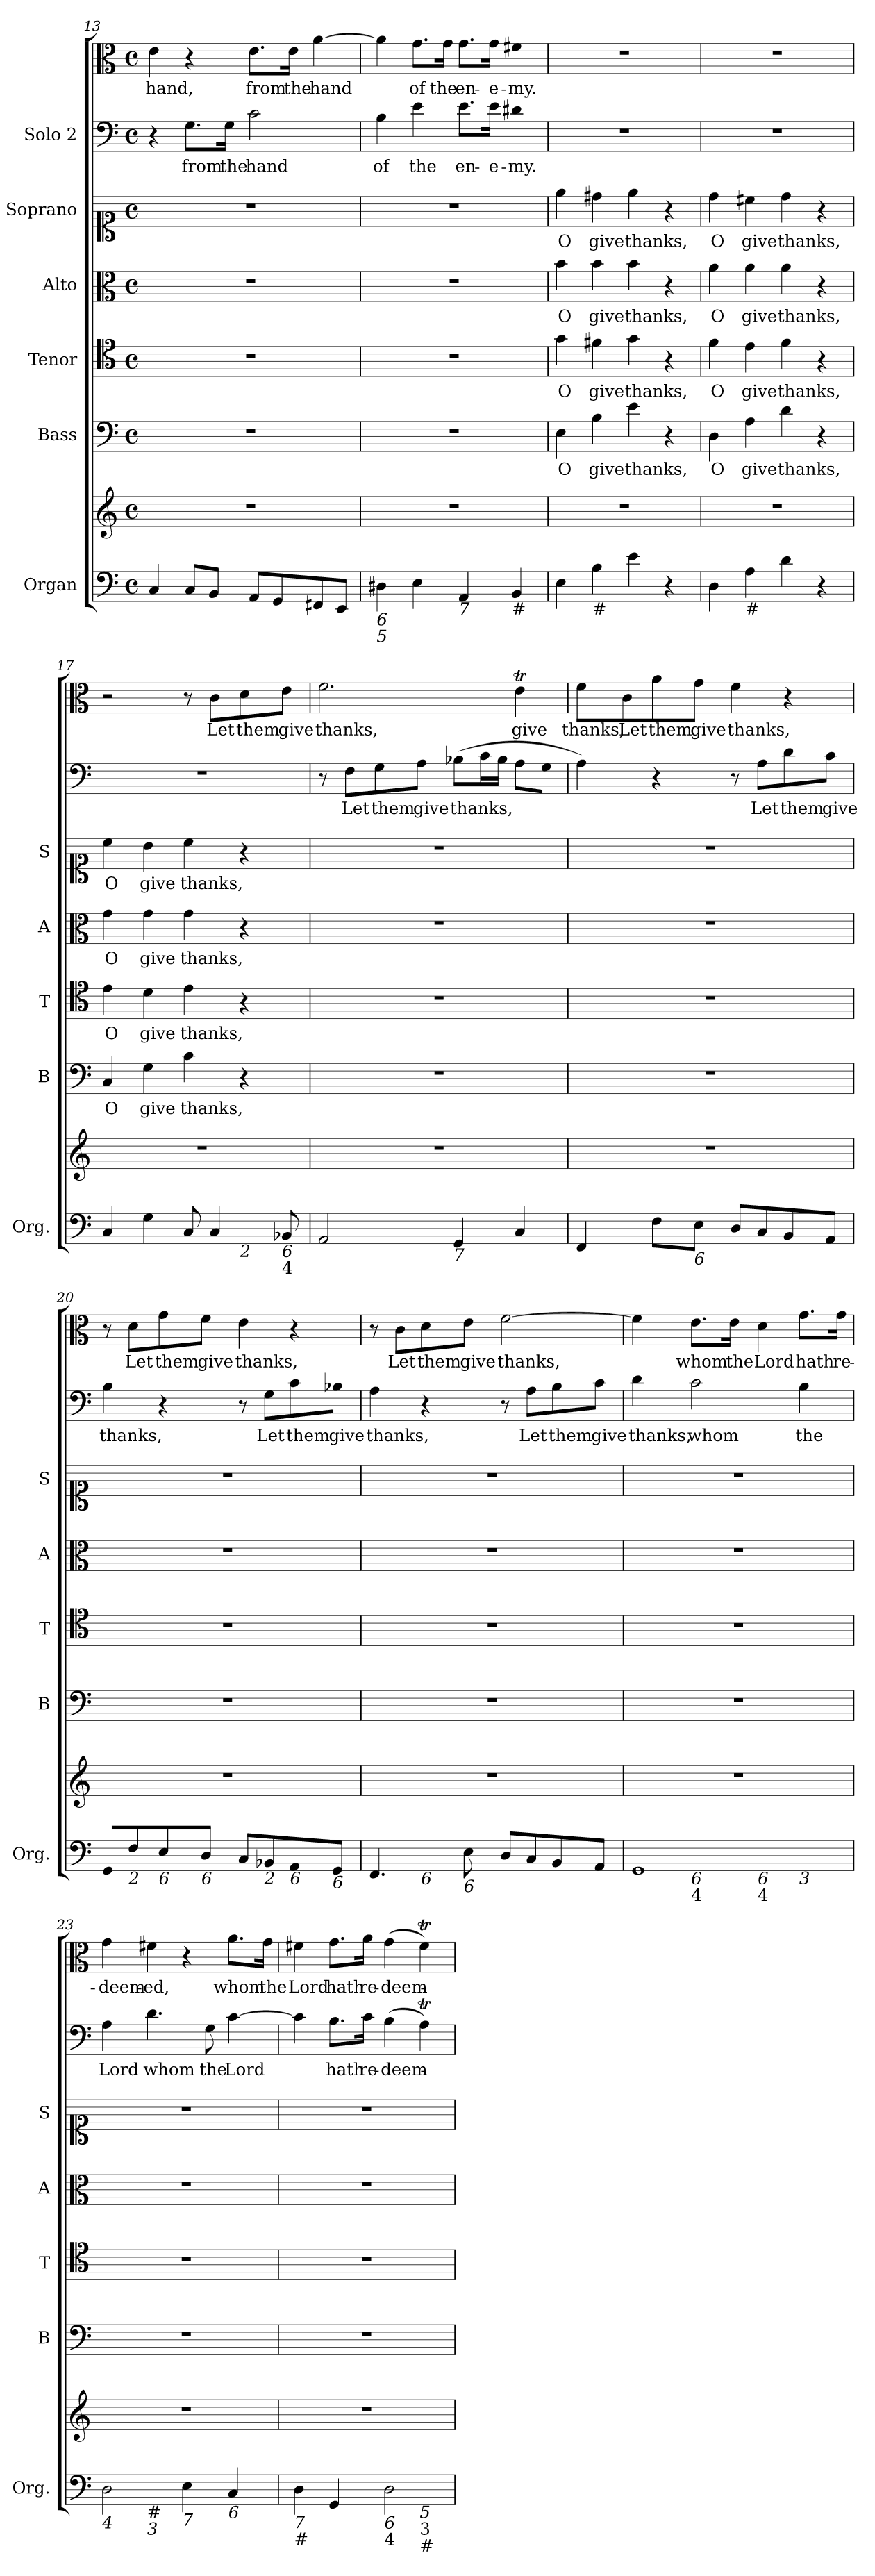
**kern	**kern	**kern	**text	**kern	**text	**kern	**text	**kern	**text	**kern	**text	**kern	**text
*part7	*part7	*part6	*part6	*part5	*part5	*part4	*part4	*part3	*part3	*part2	*part2	*part1	*part1
*staff8	*staff7	*staff6	*staff6	*staff5	*staff5	*staff4	*staff4	*staff3	*staff3	*staff2	*staff2	*staff1	*staff1
*I"Organ	*	*I"Bass	*	*I"Tenor	*	*I"Alto	*	*I"Soprano	*	*I"Solo 2	*	*	*
*I'Org.	*	*I'B	*	*I'T	*	*I'A	*	*I'S	*	*	*	*	*
*clefF4	*clefG2	*clefF4	*	*clefC4	*	*clefC3	*	*clefC1	*	*clefF4	*	*clefC3	*
*k[]	*k[]	*k[]	*	*k[]	*	*k[]	*	*k[]	*	*k[]	*	*k[]	*
*C:	*C:	*C:	*	*C:	*	*C:	*	*C:	*	*C:	*	*C:	*
*M4/4	*M4/4	*M4/4	*	*M4/4	*	*M4/4	*	*M4/4	*	*M4/4	*	*M4/4	*
*met(c)	*met(c)	*met(c)	*	*met(c)	*	*met(c)	*	*met(c)	*	*met(c)	*	*met(c)	*
=13	=13	=13	=13	=13	=13	=13	=13	=13	=13	=13	=13	=13	=13
!	!	!	!	!	!	!	!	!	!	!	!	!	!LO:LY:b
4C/	1r	1r	.	1r	.	1r	.	1r	.	4r	.	4e\	hand,
!	!	!	!	!	!	!	!	!	!	!	!LO:LY:b	!	!
8C/L	.	.	.	.	.	.	.	.	.	8.G\L	from	4r	.
8BB/J	.	.	.	.	.	.	.	.	.	.	.	.	.
!	!	!	!	!	!	!	!	!	!	!	!LO:LY:b	!	!
.	.	.	.	.	.	.	.	.	.	16G\Jk	the	.	.
!	!	!	!	!	!	!	!	!	!	!	!LO:LY:b	!	!LO:LY:b
8AA/L	.	.	.	.	.	.	.	.	.	2c\	hand	8.e\L	from
8GG/	.	.	.	.	.	.	.	.	.	.	.	.	.
!	!	!	!	!	!	!	!	!	!	!	!	!	!LO:LY:b
.	.	.	.	.	.	.	.	.	.	.	.	16e\Jk	the
!	!	!	!	!	!	!	!	!	!	!	!	!	!LO:LY:b
8FF#X/	.	.	.	.	.	.	.	.	.	.	.	[4a\	hand
8EE/J	.	.	.	.	.	.	.	.	.	.	.	.	.
=14	=14	=14	=14	=14	=14	=14	=14	=14	=14	=14	=14	=14	=14
!LO:TX:b:i:t=6	!	!	!	!	!	!	!	!	!	!	!	!	!
!LO:TX:b:i:t=5	!	!	!	!	!	!	!	!	!	!	!	!	!
!	!	!	!	!	!	!	!	!	!	!	!LO:LY:b	!	!
4D#X\	1r	1r	.	1r	.	1r	.	1r	.	4B\	of	4a\]	.
!	!	!	!	!	!	!	!	!	!	!	!LO:LY:b	!	!LO:LY:b
4E\	.	.	.	.	.	.	.	.	.	4e\	the	8.g\L	of
!	!	!	!	!	!	!	!	!	!	!	!	!	!LO:LY:b
.	.	.	.	.	.	.	.	.	.	.	.	16g\Jk	the
!LO:TX:b:i:t=7	!	!	!	!	!	!	!	!	!	!	!	!	!
!	!	!	!	!	!	!	!	!	!	!	!LO:LY:b	!	!LO:LY:b
4AA/	.	.	.	.	.	.	.	.	.	8.e\L	en-	8.g\L	en-
!	!	!	!	!	!	!	!	!	!	!	!LO:LY:b	!	!LO:LY:b
.	.	.	.	.	.	.	.	.	.	16e\Jk	-e-	16g\Jk	-e-
!LO:TX:b:t=#	!	!	!	!	!	!	!	!	!	!	!	!	!
!	!	!	!	!	!	!	!	!	!	!	!LO:LY:b	!	!LO:LY:b
4BB/	.	.	.	.	.	.	.	.	.	4d#X\	-my.	4f#X\	-my.
=15	=15	=15	=15	=15	=15	=15	=15	=15	=15	=15	=15	=15	=15
!	!	!	!LO:LY:b	!	!LO:LY:b	!	!LO:LY:b	!	!LO:LY:b	!	!	!	!
4E\	1r	4E\	O	4g\	O	4b\	O	4ee\	O	1r	.	1r	.
!LO:TX:b:t=#	!	!	!	!	!	!	!	!	!	!	!	!	!
!	!	!	!LO:LY:b	!	!LO:LY:b	!	!LO:LY:b	!	!LO:LY:b	!	!	!	!
4B\	.	4B\	give	4f#X\	give	4b\	give	4dd#X\	give	.	.	.	.
!	!	!	!LO:LY:b	!	!LO:LY:b	!	!LO:LY:b	!	!LO:LY:b	!	!	!	!
4e\	.	4e\	thanks,	4g\	thanks,	4b\	thanks,	4ee\	thanks,	.	.	.	.
4r	.	4r	.	4r	.	4r	.	4r	.	.	.	.	.
=16	=16	=16	=16	=16	=16	=16	=16	=16	=16	=16	=16	=16	=16
!	!	!	!LO:LY:b	!	!LO:LY:b	!	!LO:LY:b	!	!LO:LY:b	!	!	!	!
4D\	1r	4D\	O	4f\	O	4a\	O	4dd\	O	1r	.	1r	.
!LO:TX:b:t=#	!	!	!	!	!	!	!	!	!	!	!	!	!
!	!	!	!LO:LY:b	!	!LO:LY:b	!	!LO:LY:b	!	!LO:LY:b	!	!	!	!
4A\	.	4A\	give	4e\	give	4a\	give	4cc#X\	give	.	.	.	.
!	!	!	!LO:LY:b	!	!LO:LY:b	!	!LO:LY:b	!	!LO:LY:b	!	!	!	!
4d\	.	4d\	thanks,	4f\	thanks,	4a\	thanks,	4dd\	thanks,	.	.	.	.
4r	.	4r	.	4r	.	4r	.	4r	.	.	.	.	.
!!LO:PB:g=z
=17	=17	=17	=17	=17	=17	=17	=17	=17	=17	=17	=17	=17	=17
!	!	!	!LO:LY:b	!	!LO:LY:b	!	!LO:LY:b	!	!LO:LY:b	!	!	!	!
*^	*	*	*	*	*	*	*	*	*	*	*	*	*
4C/	2.ryy	1r	4C/	O	4e\	O	4g\	O	4cc\	O	1r	.	2r	.
!	!	!	!	!LO:LY:b	!	!LO:LY:b	!	!LO:LY:b	!	!LO:LY:b	!	!	!	!
4G\	.	.	4G\	give	4d\	give	4g\	give	4b\	give	.	.	.	.
!	!	!	!	!LO:LY:b	!	!LO:LY:b	!	!LO:LY:b	!	!LO:LY:b	!	!	!	!
8C/	.	.	4c\	thanks,	4e\	thanks,	4g\	thanks,	4cc\	thanks,	.	.	8r	.
!	!	!	!	!	!	!	!	!	!	!	!	!	!	!LO:LY:b
4C/	.	.	.	.	.	.	.	.	.	.	.	.	8c\L	Let
!	!LO:TX:b:i:t=2	!	!	!	!	!	!	!	!	!	!	!	!	!
!	!	!	!	!	!	!	!	!	!	!	!	!	!	!LO:LY:b
.	4ryy	.	4r	.	4r	.	4r	.	4r	.	.	.	8d\	them
!LO:TX:b:i:t=6	!	!	!	!	!	!	!	!	!	!	!	!	!	!
!LO:TX:b:t=4	!	!	!	!	!	!	!	!	!	!	!	!	!	!
!	!	!	!	!	!	!	!	!	!	!	!	!	!	!LO:LY:b
8BB-X/	.	.	.	.	.	.	.	.	.	.	.	.	8e\J	give
=18	=18	=18	=18	=18	=18	=18	=18	=18	=18	=18	=18	=18	=18	=18
!LO:TX:b:i:t=6	!	!	!	!	!	!	!	!	!	!	!	!	!	!
!	!	!	!	!	!	!	!	!	!	!	!	!	!	!LO:LY:b
*v	*v	*	*	*	*	*	*	*	*	*	*	*	*	*
2AA/	1r	1r	.	1r	.	1r	.	1r	.	8r	.	2.f\	thanks,
!	!	!	!	!	!	!	!	!	!	!	!LO:LY:b	!	!
.	.	.	.	.	.	.	.	.	.	8F\L	Let	.	.
!	!	!	!	!	!	!	!	!	!	!	!LO:LY:b	!	!
.	.	.	.	.	.	.	.	.	.	8G\	them	.	.
!	!	!	!	!	!	!	!	!	!	!	!LO:LY:b	!	!
.	.	.	.	.	.	.	.	.	.	8A\J	give	.	.
!LO:TX:b:i:t=7	!	!	!	!	!	!	!	!	!	!	!	!	!
!	!	!	!	!	!	!	!	!	!	!	!LO:LY:b	!	!
4GG/	.	.	.	.	.	.	.	.	.	(>8B-X\L	thanks,	.	.
.	.	.	.	.	.	.	.	.	.	16c\L	.	.	.
.	.	.	.	.	.	.	.	.	.	16B-\JJ	.	.	.
!	!	!	!	!	!	!	!	!	!	!	!	!	!LO:LY:b
4C/	.	.	.	.	.	.	.	.	.	8A\L	.	4et\	give
.	.	.	.	.	.	.	.	.	.	8G\J	.	.	.
=19	=19	=19	=19	=19	=19	=19	=19	=19	=19	=19	=19	=19	=19
!	!	!	!	!	!	!	!	!	!	!	!	!	!LO:LY:b
4FF/	1r	1r	.	1r	.	1r	.	1r	.	4A\)	.	8f\L	thanks,
!	!	!	!	!	!	!	!	!	!	!	!	!	!LO:LY:b
.	.	.	.	.	.	.	.	.	.	.	.	8c\	Let
!	!	!	!	!	!	!	!	!	!	!	!	!	!LO:LY:b
8F\L	.	.	.	.	.	.	.	.	.	4r	.	8a\	them
!LO:TX:b:i:t=6	!	!	!	!	!	!	!	!	!	!	!	!	!
!	!	!	!	!	!	!	!	!	!	!	!	!	!LO:LY:b
8E\J	.	.	.	.	.	.	.	.	.	.	.	8g\J	give
!	!	!	!	!	!	!	!	!	!	!	!	!	!LO:LY:b
8D/L	.	.	.	.	.	.	.	.	.	8r	.	4f\	thanks,
!	!	!	!	!	!	!	!	!	!	!	!LO:LY:b	!	!
8C/	.	.	.	.	.	.	.	.	.	8A\L	Let	.	.
!	!	!	!	!	!	!	!	!	!	!	!LO:LY:b	!	!
8BB/	.	.	.	.	.	.	.	.	.	8d\	them	4r	.
!	!	!	!	!	!	!	!	!	!	!	!LO:LY:b	!	!
8AA/J	.	.	.	.	.	.	.	.	.	8c\J	give	.	.
=20	=20	=20	=20	=20	=20	=20	=20	=20	=20	=20	=20	=20	=20
!	!	!	!	!	!	!	!	!	!	!	!LO:LY:b	!	!
8GG/L	1r	1r	.	1r	.	1r	.	1r	.	4B\	thanks,	8r	.
!LO:TX:b:i:t=2	!	!	!	!	!	!	!	!	!	!	!	!	!
!	!	!	!	!	!	!	!	!	!	!	!	!	!LO:LY:b
8F/	.	.	.	.	.	.	.	.	.	.	.	8d\L	Let
!LO:TX:b:i:t=6	!	!	!	!	!	!	!	!	!	!	!	!	!
!	!	!	!	!	!	!	!	!	!	!	!	!	!LO:LY:b
8E/	.	.	.	.	.	.	.	.	.	4r	.	8g\	them
!LO:TX:b:i:t=6	!	!	!	!	!	!	!	!	!	!	!	!	!
!	!	!	!	!	!	!	!	!	!	!	!	!	!LO:LY:b
8D/J	.	.	.	.	.	.	.	.	.	.	.	8f\J	give
!	!	!	!	!	!	!	!	!	!	!	!	!	!LO:LY:b
8C/L	.	.	.	.	.	.	.	.	.	8r	.	4e\	thanks,
!LO:TX:b:i:t=2	!	!	!	!	!	!	!	!	!	!	!	!	!
!	!	!	!	!	!	!	!	!	!	!	!LO:LY:b	!	!
8BB-X/	.	.	.	.	.	.	.	.	.	8G\L	Let	.	.
!LO:TX:b:i:t=6	!	!	!	!	!	!	!	!	!	!	!	!	!
!	!	!	!	!	!	!	!	!	!	!	!LO:LY:b	!	!
8AA/	.	.	.	.	.	.	.	.	.	8c\	them	4r	.
!LO:TX:b:i:t=6	!	!	!	!	!	!	!	!	!	!	!	!	!
!	!	!	!	!	!	!	!	!	!	!	!LO:LY:b	!	!
8GG/J	.	.	.	.	.	.	.	.	.	8B-X\J	give	.	.
!!LO:LB:g=z
=21	=21	=21	=21	=21	=21	=21	=21	=21	=21	=21	=21	=21	=21
!	!	!	!	!	!	!	!	!	!	!	!LO:LY:b	!	!
*^	*	*	*	*	*	*	*	*	*	*	*	*	*
4.FF/	4ryy	1r	1r	.	1r	.	1r	.	1r	.	4A\	thanks,	8r	.
!	!	!	!	!	!	!	!	!	!	!	!	!	!	!LO:LY:b
.	.	.	.	.	.	.	.	.	.	.	.	.	8c\L	Let
!	!LO:TX:b:i:t=6	!	!	!	!	!	!	!	!	!	!	!	!	!
!	!	!	!	!	!	!	!	!	!	!	!	!	!	!LO:LY:b
.	2.ryy	.	.	.	.	.	.	.	.	.	4r	.	8d\	them
!LO:TX:b:i:t=6	!	!	!	!	!	!	!	!	!	!	!	!	!	!
!	!	!	!	!	!	!	!	!	!	!	!	!	!	!LO:LY:b
8E\	.	.	.	.	.	.	.	.	.	.	.	.	8e\J	give
!	!	!	!	!	!	!	!	!	!	!	!	!	!	!LO:LY:b
8D/L	.	.	.	.	.	.	.	.	.	.	8r	.	[2f\	thanks,
!	!	!	!	!	!	!	!	!	!	!	!	!LO:LY:b	!	!
8C/	.	.	.	.	.	.	.	.	.	.	8A\L	Let	.	.
!	!	!	!	!	!	!	!	!	!	!	!	!LO:LY:b	!	!
8BB/	.	.	.	.	.	.	.	.	.	.	8B\	them	.	.
!	!	!	!	!	!	!	!	!	!	!	!	!LO:LY:b	!	!
8AA/J	.	.	.	.	.	.	.	.	.	.	8c\J	give	.	.
=22	=22	=22	=22	=22	=22	=22	=22	=22	=22	=22	=22	=22	=22	=22
!LO:TX:b:i:t=7	!	!	!	!	!	!	!	!	!	!	!	!	!	!
!	!	!	!	!	!	!	!	!	!	!	!	!LO:LY:b	!	!
*^	*^	*	*	*	*	*	*	*	*	*	*	*	*	*
1GG	4ryy	2ryy	2.ryy	1r	1r	.	1r	.	1r	.	1r	.	4d\	thanks,	4f\]	.
!	!LO:TX:b:i:t=6	!	!	!	!	!	!	!	!	!	!	!	!	!	!	!
!	!LO:TX:b:t=4	!	!	!	!	!	!	!	!	!	!	!	!	!	!	!
!	!	!	!	!	!	!	!	!	!	!	!	!	!	!LO:LY:b	!	!LO:LY:b
.	2.ryy	.	.	.	.	.	.	.	.	.	.	.	2c\	whom	8.e\L	whom
!	!	!	!	!	!	!	!	!	!	!	!	!	!	!	!	!LO:LY:b
.	.	.	.	.	.	.	.	.	.	.	.	.	.	.	16e\Jk	the
!	!	!LO:TX:b:i:t=6	!	!	!	!	!	!	!	!	!	!	!	!	!	!
!	!	!LO:TX:b:t=4	!	!	!	!	!	!	!	!	!	!	!	!	!	!
!	!	!	!	!	!	!	!	!	!	!	!	!	!	!	!	!LO:LY:b
.	.	2ryy	.	.	.	.	.	.	.	.	.	.	.	.	4d\	Lord
!	!	!	!LO:TX:b:i:t=3	!	!	!	!	!	!	!	!	!	!	!	!	!
!	!	!	!	!	!	!	!	!	!	!	!	!	!	!LO:LY:b	!	!LO:LY:b
.	.	.	4ryy	.	.	.	.	.	.	.	.	.	4B\	the	8.g\L	hath
!	!	!	!	!	!	!	!	!	!	!	!	!	!	!	!	!LO:LY:b
.	.	.	.	.	.	.	.	.	.	.	.	.	.	.	16g\Jk	re-
=23	=23	=23	=23	=23	=23	=23	=23	=23	=23	=23	=23	=23	=23	=23	=23	=23
!LO:TX:b:i:t=4	!	!	!	!	!	!	!	!	!	!	!	!	!	!	!	!
!	!	!	!	!	!	!	!	!	!	!	!	!	!	!LO:LY:b	!	!LO:LY:b
*	*v	*v	*v	*	*	*	*	*	*	*	*	*	*	*	*	*
2D\	4ryy	1r	1r	.	1r	.	1r	.	1r	.	4A\	Lord	4g\	-deem-
!	!LO:TX:b:t=#	!	!	!	!	!	!	!	!	!	!	!	!	!
!	!LO:TX:b:i:t=3	!	!	!	!	!	!	!	!	!	!	!	!	!
!	!	!	!	!	!	!	!	!	!	!	!	!LO:LY:b	!	!LO:LY:b
.	2.ryy	.	.	.	.	.	.	.	.	.	4.d\	whom	4f#X\	-ed,
!LO:TX:b:i:t=7	!	!	!	!	!	!	!	!	!	!	!	!	!	!
4E\	.	.	.	.	.	.	.	.	.	.	.	.	4r	.
!	!	!	!	!	!	!	!	!	!	!	!	!LO:LY:b	!	!
.	.	.	.	.	.	.	.	.	.	.	8G\	the	.	.
!LO:TX:b:i:t=6	!	!	!	!	!	!	!	!	!	!	!	!	!	!
!	!	!	!	!	!	!	!	!	!	!	!	!LO:LY:b	!	!LO:LY:b
4C/	.	.	.	.	.	.	.	.	.	.	[4c\	Lord	8.a\L	whom
!	!	!	!	!	!	!	!	!	!	!	!	!	!	!LO:LY:b
.	.	.	.	.	.	.	.	.	.	.	.	.	16g\Jk	the
=24	=24	=24	=24	=24	=24	=24	=24	=24	=24	=24	=24	=24	=24	=24
!LO:TX:b:i:t=7	!	!	!	!	!	!	!	!	!	!	!	!	!	!
!LO:TX:b:t=#	!	!	!	!	!	!	!	!	!	!	!	!	!	!
!	!	!	!	!	!	!	!	!	!	!	!	!	!	!LO:LY:b
4D\	2.ryy	1r	1r	.	1r	.	1r	.	1r	.	4c\]	.	4f#X\	Lord
!	!	!	!	!	!	!	!	!	!	!	!	!LO:LY:b	!	!LO:LY:b
4GG/	.	.	.	.	.	.	.	.	.	.	8.B\L	hath	8.g\L	hath
!	!	!	!	!	!	!	!	!	!	!	!	!LO:LY:b	!	!LO:LY:b
.	.	.	.	.	.	.	.	.	.	.	16c\Jk	re-	16a\Jk	re-
!LO:TX:b:i:t=6	!	!	!	!	!	!	!	!	!	!	!	!	!	!
!LO:TX:b:t=4	!	!	!	!	!	!	!	!	!	!	!	!	!	!
!	!	!	!	!	!	!	!	!	!	!	!	!LO:LY:b	!	!LO:LY:b
2D\	.	.	.	.	.	.	.	.	.	.	(>4B\	-deem-	(>4g\	-deem-
!	!LO:TX:b:i:t=5	!	!	!	!	!	!	!	!	!	!	!	!	!
!	!LO:TX:b:t=3	!	!	!	!	!	!	!	!	!	!	!	!	!
!	!LO:TX:b:t=#	!	!	!	!	!	!	!	!	!	!	!	!	!
.	4ryy	.	.	.	.	.	.	.	.	.	4AT\)	.	4f#t\)	.
*v	*v	*	*	*	*	*	*	*	*	*	*	*	*	*
=	=	=	=	=	=	=	=	=	=	=	=	=	=
*-	*-	*-	*-	*-	*-	*-	*-	*-	*-	*-	*-	*-	*-
